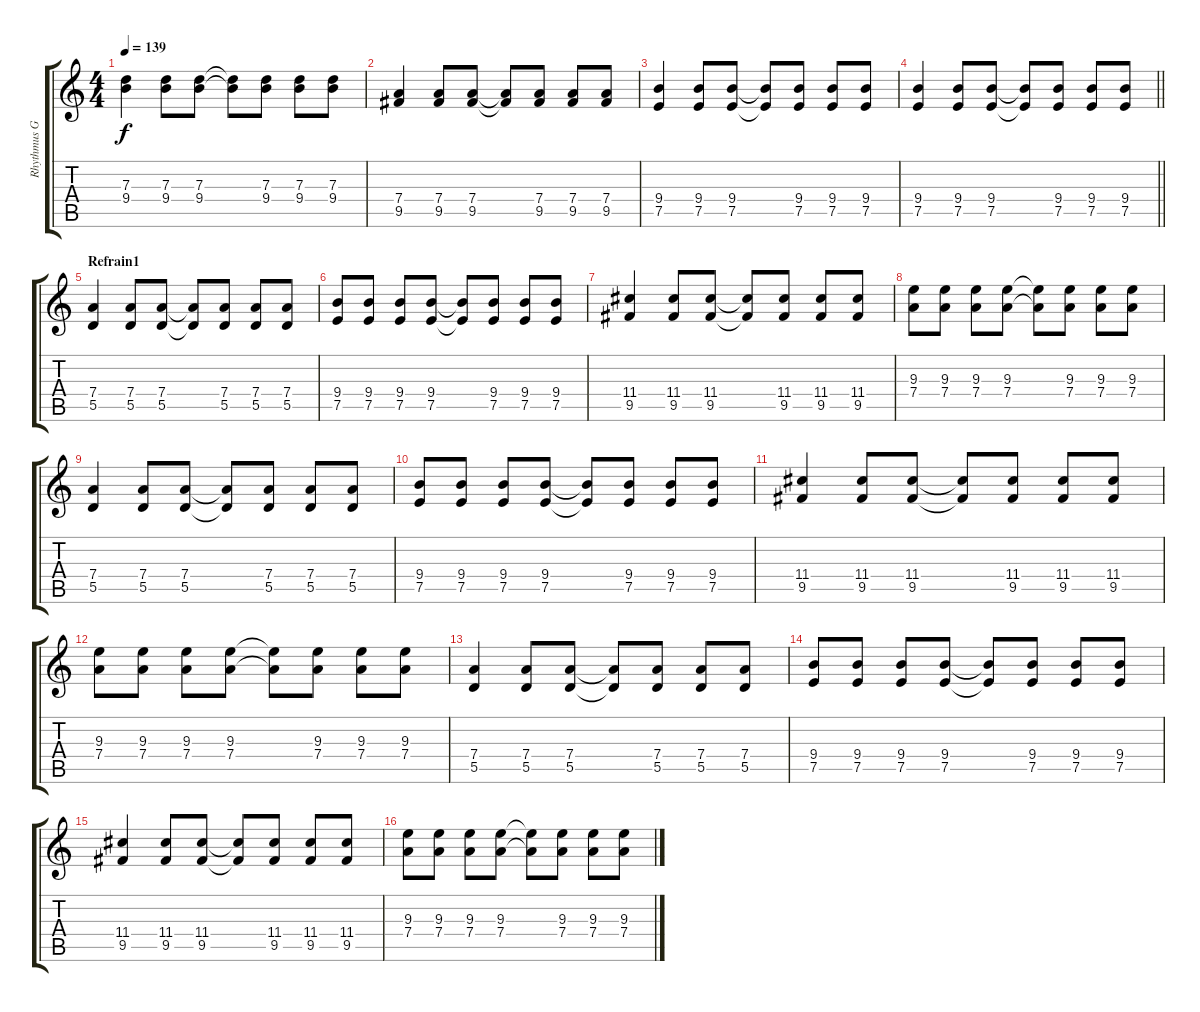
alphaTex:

\track ("Rhythmus Gitarre" "Rhythmus G") {instrument electricguitarclean}
\staff {score tabs}
\tuning (E4 B3 G3 D3 A2 E2) {hide}
\ts (4 4)
\tempo 139
\clef g2
\ks c
(7.3 9.4).4{dy f} (7.3 9.4).8 (7.3 9.4).8 (7.3{t} 9.4{t}).8 (7.3 9.4).8 (7.3 9.4).8 (7.3 9.4).8 |
(7.4 9.5).4 (7.4 9.5).8 (7.4 9.5).8 (7.4{t} 9.5{t}).8 (7.4 9.5).8 (7.4 9.5).8 (7.4 9.5).8 |
(9.4 7.5).4 (9.4 7.5).8 (9.4 7.5).8 (9.4{t} 7.5{t}).8 (9.4 7.5).8 (9.4 7.5).8 (9.4 7.5).8 |
\barLineRight lightlight
(9.4 7.5).4 (9.4 7.5).8 (9.4 7.5).8 (9.4{t} 7.5{t}).8 (9.4 7.5).8 (9.4 7.5).8 (9.4 7.5).8 |
\section ("" "Refrain1")
(7.4 5.5).4 (7.4 5.5).8 (7.4 5.5).8 (7.4{t} 5.5{t}).8 (7.4 5.5).8 (7.4 5.5).8 (7.4 5.5).8 |
(9.4 7.5).8 (9.4 7.5).8 (9.4 7.5).8 (9.4 7.5).8 (9.4{t} 7.5{t}).8 (9.4 7.5).8 (9.4 7.5).8 (9.4 7.5).8 |
(11.4 9.5).4 (11.4 9.5).8 (11.4 9.5).8 (11.4{t} 9.5{t}).8 (11.4 9.5).8 (11.4 9.5).8 (11.4 9.5).8 |
(9.3 7.4).8 (9.3 7.4).8 (9.3 7.4).8 (9.3 7.4).8 (9.3{t} 7.4{t}).8 (9.3 7.4).8 (9.3 7.4).8 (9.3 7.4).8 |
(7.4 5.5).4 (7.4 5.5).8 (7.4 5.5).8 (7.4{t} 5.5{t}).8 (7.4 5.5).8 (7.4 5.5).8 (7.4 5.5).8 |
(9.4 7.5).8 (9.4 7.5).8 (9.4 7.5).8 (9.4 7.5).8 (9.4{t} 7.5{t}).8 (9.4 7.5).8 (9.4 7.5).8 (9.4 7.5).8 |
(11.4 9.5).4 (11.4 9.5).8 (11.4 9.5).8 (11.4{t} 9.5{t}).8 (11.4 9.5).8 (11.4 9.5).8 (11.4 9.5).8 |
(9.3 7.4).8 (9.3 7.4).8 (9.3 7.4).8 (9.3 7.4).8 (9.3{t} 7.4{t}).8 (9.3 7.4).8 (9.3 7.4).8 (9.3 7.4).8 |
(7.4 5.5).4 (7.4 5.5).8 (7.4 5.5).8 (7.4{t} 5.5{t}).8 (7.4 5.5).8 (7.4 5.5).8 (7.4 5.5).8 |
(9.4 7.5).8 (9.4 7.5).8 (9.4 7.5).8 (9.4 7.5).8 (9.4{t} 7.5{t}).8 (9.4 7.5).8 (9.4 7.5).8 (9.4 7.5).8 |
(11.4 9.5).4 (11.4 9.5).8 (11.4 9.5).8 (11.4{t} 9.5{t}).8 (11.4 9.5).8 (11.4 9.5).8 (11.4 9.5).8 |
(9.3 7.4).8 (9.3 7.4).8 (9.3 7.4).8 (9.3 7.4).8 (9.3{t} 7.4{t}).8 (9.3 7.4).8 (9.3 7.4).8 (9.3 7.4).8
